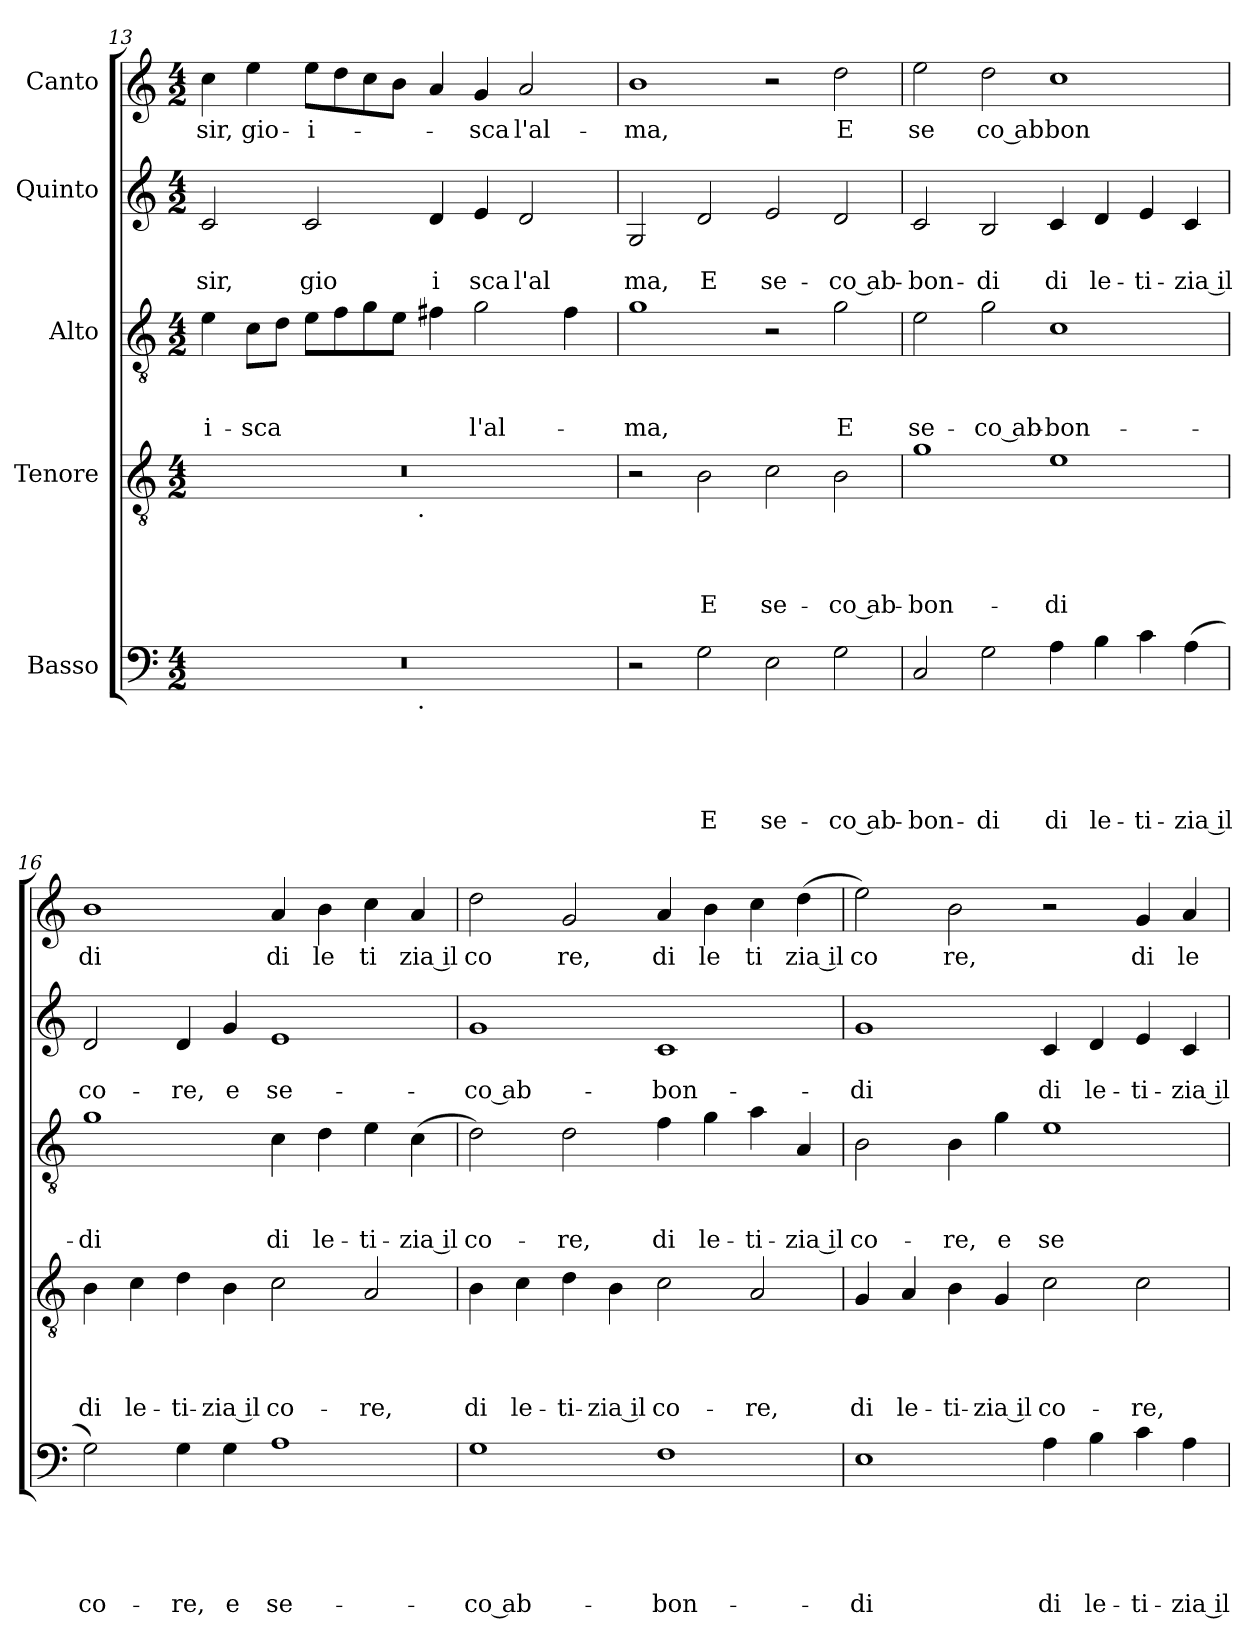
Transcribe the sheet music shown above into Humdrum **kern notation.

**kern	**text	**text	**text	**text	**text	**kern	**text	**text	**text	**text	**kern	**text	**text	**text	**kern	**text	**text	**kern	**text
*part5	*part5	*part5	*part5	*part5	*part5	*part4	*part4	*part4	*part4	*part4	*part3	*part3	*part3	*part3	*part2	*part2	*part2	*part1	*part1
*staff5	*staff5	*staff5	*staff5	*staff5	*staff5	*staff4	*staff4	*staff4	*staff4	*staff4	*staff3	*staff3	*staff3	*staff3	*staff2	*staff2	*staff2	*staff1	*staff1
*I"Basso	*	*	*	*	*	*I"Tenore	*	*	*	*	*I"Alto	*	*	*	*I"Quinto	*	*	*I"Canto	*
*clefF4	*	*	*	*	*	*clefGv2	*	*	*	*	*clefGv2	*	*	*	*clefG2	*	*	*clefG2	*
*k[]	*	*	*	*	*	*k[]	*	*	*	*	*k[]	*	*	*	*k[]	*	*	*k[]	*
*C:	*	*	*	*	*	*C:	*	*	*	*	*C:	*	*	*	*C:	*	*	*C:	*
*M4/2	*	*	*	*	*	*M4/2	*	*	*	*	*M4/2	*	*	*	*M4/2	*	*	*M4/2	*
=13	=13	=13	=13	=13	=13	=13	=13	=13	=13	=13	=13	=13	=13	=13	=13	=13	=13	=13	=13
!	!	!	!	!	!	!	!	!	!	!	!	!	!	!LO:LY:b	!	!	!LO:LY:b	!	!LO:LY:b
*^	*	*	*	*	*	*^	*	*	*	*	*	*	*	*	*	*	*	*	*
0r	2ryy	.	.	.	.	.	0r	2ryy	.	.	.	.	4e\	.	.	-i-	2c/	.	sir,	4cc\	-sir,
!	!	!	!	!	!	!	!	!	!	!	!	!	!	!	!	!LO:LY:b	!	!	!	!	!LO:LY:b
.	.	.	.	.	.	.	.	.	.	.	.	.	8c\L	.	.	-sca	.	.	.	4ee\	gio-
.	.	.	.	.	.	.	.	.	.	.	.	.	8d\J	.	.	.	.	.	.	.	.
!	!	!	!	!	!	!	!	!	!	!	!	!	!	!	!	!	!	!	!LO:LY:b	!	!LO:LY:b:rj
.	4...ryy	.	.	.	.	.	.	4...ryy	.	.	.	.	8e\L	.	.	.	2c/	.	gio	8ee\L	-i-
.	.	.	.	.	.	.	.	.	.	.	.	.	8f\	.	.	.	.	.	.	8dd\	.
.	.	.	.	.	.	.	.	.	.	.	.	.	8g\	.	.	.	.	.	.	8cc\	.
.	.	.	.	.	.	.	.	.	.	.	.	.	8e\J	.	.	.	.	.	.	8b\J	.
!	!	!	!	!	!	!	!	!LO:TX:b:t=.	!	!	!	!	!	!	!	!	!	!	!	!	!
!	!LO:TX:b:t=.	!	!	!	!	!	!	!	!	!	!	!	!	!	!	!	!	!	!	!	!
.	1ryy	.	.	.	.	.	.	1ryy	.	.	.	.	.	.	.	.	.	.	.	.	.
!	!	!	!	!	!	!	!	!	!	!	!	!	!	!	!	!	!	!	!LO:LY:b	!	!
.	.	.	.	.	.	.	.	.	.	.	.	.	4f#X\	.	.	.	4d/	.	i	4a/	.
!	!	!	!	!	!	!	!	!	!	!	!	!	!	!	!	!LO:LY:b	!	!	!LO:LY:b	!	!LO:LY:b
.	.	.	.	.	.	.	.	.	.	.	.	.	2g\	.	.	l'al-	4e/	.	sca	4g/	-sca
!	!	!	!	!	!	!	!	!	!	!	!	!	!	!	!	!	!	!	!LO:LY:b	!	!LO:LY:b
.	.	.	.	.	.	.	.	.	.	.	.	.	.	.	.	.	2d/	.	l'al	2a/	l'al-
.	.	.	.	.	.	.	.	.	.	.	.	.	4f#\	.	.	.	.	.	.	.	.
.	32ryy	.	.	.	.	.	.	32ryy	.	.	.	.	.	.	.	.	.	.	.	.	.
!!LO:LB:g=z
=14	=14	=14	=14	=14	=14	=14	=14	=14	=14	=14	=14	=14	=14	=14	=14	=14	=14	=14	=14	=14	=14
!	!	!	!	!	!	!	!	!	!	!	!	!	!	!	!	!LO:LY:b	!	!	!LO:LY:b	!	!LO:LY:b
*v	*v	*	*	*	*	*	*	*	*	*	*	*	*	*	*	*	*	*	*	*	*
*	*	*	*	*	*	*v	*v	*	*	*	*	*	*	*	*	*	*	*	*	*
2r	.	.	.	.	.	2r	.	.	.	.	1g	.	.	-ma,	2G/	.	ma,	1b	-ma,
!	!	!	!	!	!LO:LY:b	!	!	!	!	!LO:LY:b	!	!	!	!	!	!	!LO:LY:b	!	!
2G\	.	.	.	.	E	2B\	.	.	.	E	.	.	.	.	2d/	.	E	.	.
!	!	!	!	!	!LO:LY:b	!	!	!	!	!LO:LY:b	!	!	!	!	!	!	!LO:LY:b	!	!
2E\	.	.	.	.	se-	2c\	.	.	.	se-	2r	.	.	.	2e/	.	se-	2r	.
!	!	!	!	!	!LO:LY:b:rj	!	!	!	!	!LO:LY:b:rj	!	!	!	!LO:LY:b	!	!	!LO:LY:b:rj	!	!LO:LY:b
2G\	.	.	.	.	-co ab-	2B\	.	.	.	-co ab-	2g\	.	.	E	2d/	.	-co ab-	2dd\	E
=15	=15	=15	=15	=15	=15	=15	=15	=15	=15	=15	=15	=15	=15	=15	=15	=15	=15	=15	=15
!	!	!	!	!	!LO:LY:b	!	!	!	!	!LO:LY:b	!	!	!	!LO:LY:b	!	!	!LO:LY:b	!	!LO:LY:b
2C/	.	.	.	.	-bon-	1g	.	.	.	-bon-	2e\	.	.	se-	2c/	.	-bon-	2ee\	se
!	!	!	!	!	!LO:LY:b	!	!	!	!	!	!	!	!	!LO:LY:b:rj	!	!	!LO:LY:b	!	!LO:LY:b:rj
2G\	.	.	.	.	-di	.	.	.	.	.	2g\	.	.	-co ab-	2B/	.	-di	2dd\	co ab
!	!	!	!	!	!LO:LY:b	!	!	!	!	!LO:LY:b	!	!	!	!LO:LY:b	!	!	!LO:LY:b	!	!LO:LY:b
4A\	.	.	.	.	di	1e	.	.	.	-di	1c	.	.	-bon-	4c/	.	di	1cc	bon
!	!	!	!	!	!LO:LY:b	!	!	!	!	!	!	!	!	!	!	!	!LO:LY:b	!	!
4B\	.	.	.	.	le-	.	.	.	.	.	.	.	.	.	4d/	.	le-	.	.
!	!	!	!	!	!LO:LY:b	!	!	!	!	!	!	!	!	!	!	!	!LO:LY:b	!	!
4c\	.	.	.	.	-ti-	.	.	.	.	.	.	.	.	.	4e/	.	-ti-	.	.
!	!	!	!	!	!LO:LY:b:rj	!	!	!	!	!	!	!	!	!	!	!	!LO:LY:b:rj	!	!
(<4A\	.	.	.	.	-zia il	.	.	.	.	.	.	.	.	.	4c/	.	-zia il	.	.
=16	=16	=16	=16	=16	=16	=16	=16	=16	=16	=16	=16	=16	=16	=16	=16	=16	=16	=16	=16
!	!	!	!	!	!LO:LY:b	!	!	!	!	!LO:LY:b	!	!	!	!LO:LY:b	!	!	!LO:LY:b	!	!LO:LY:b
2G\)	.	.	.	.	co-	4B\	.	.	.	di	1g	.	.	-di	2d/	.	co-	1b	di
!	!	!	!	!	!	!	!	!	!	!LO:LY:b	!	!	!	!	!	!	!	!	!
.	.	.	.	.	.	4c\	.	.	.	le-	.	.	.	.	.	.	.	.	.
!	!	!	!	!	!LO:LY:b	!	!	!	!	!LO:LY:b	!	!	!	!	!	!	!LO:LY:b	!	!
4G\	.	.	.	.	-re,	4d\	.	.	.	-ti-	.	.	.	.	4d/	.	-re,	.	.
!	!	!	!	!	!LO:LY:b	!	!	!	!	!LO:LY:b:rj	!	!	!	!	!	!	!LO:LY:b	!	!
4G\	.	.	.	.	e	4B\	.	.	.	-zia il	.	.	.	.	4g/	.	e	.	.
!	!	!	!	!	!LO:LY:b	!	!	!	!	!LO:LY:b	!	!	!	!LO:LY:b	!	!	!LO:LY:b	!	!LO:LY:b
1A	.	.	.	.	se-	2c\	.	.	.	co-	4c\	.	.	di	1e	.	se-	4a/	di
!	!	!	!	!	!	!	!	!	!	!	!	!	!	!LO:LY:b	!	!	!	!	!LO:LY:b
.	.	.	.	.	.	.	.	.	.	.	4d\	.	.	le-	.	.	.	4b\	le
!	!	!	!	!	!	!	!	!	!	!LO:LY:b	!	!	!	!LO:LY:b	!	!	!	!	!LO:LY:b
.	.	.	.	.	.	2A/	.	.	.	-re,	4e\	.	.	-ti-	.	.	.	4cc\	ti
!	!	!	!	!	!	!	!	!	!	!	!	!	!	!LO:LY:b:rj	!	!	!	!	!LO:LY:b:rj
.	.	.	.	.	.	.	.	.	.	.	(<4c\	.	.	-zia il	.	.	.	4a/	zia il
=17	=17	=17	=17	=17	=17	=17	=17	=17	=17	=17	=17	=17	=17	=17	=17	=17	=17	=17	=17
!	!	!	!	!	!LO:LY:b:rj	!	!	!	!	!LO:LY:b	!	!	!	!LO:LY:b	!	!	!LO:LY:b:rj	!	!LO:LY:b
1G	.	.	.	.	-co ab-	4B\	.	.	.	di	2d\)	.	.	co-	1g	.	-co ab-	2dd\	co
!	!	!	!	!	!	!	!	!	!	!LO:LY:b	!	!	!	!	!	!	!	!	!
.	.	.	.	.	.	4c\	.	.	.	le-	.	.	.	.	.	.	.	.	.
!	!	!	!	!	!	!	!	!	!	!LO:LY:b	!	!	!	!LO:LY:b	!	!	!	!	!LO:LY:b
.	.	.	.	.	.	4d\	.	.	.	-ti-	2d\	.	.	-re,	.	.	.	2g/	re,
!	!	!	!	!	!	!	!	!	!	!LO:LY:b:rj	!	!	!	!	!	!	!	!	!
.	.	.	.	.	.	4B\	.	.	.	-zia il	.	.	.	.	.	.	.	.	.
!	!	!	!	!	!LO:LY:b	!	!	!	!	!LO:LY:b	!	!	!	!LO:LY:b	!	!	!LO:LY:b	!	!LO:LY:b
1F	.	.	.	.	-bon-	2c\	.	.	.	co-	4f\	.	.	di	1c	.	-bon-	4a/	di
!	!	!	!	!	!	!	!	!	!	!	!	!	!	!LO:LY:b	!	!	!	!	!LO:LY:b
.	.	.	.	.	.	.	.	.	.	.	4g\	.	.	le-	.	.	.	4b\	le
!	!	!	!	!	!	!	!	!	!	!LO:LY:b	!	!	!	!LO:LY:b	!	!	!	!	!LO:LY:b
.	.	.	.	.	.	2A/	.	.	.	-re,	4a\	.	.	-ti-	.	.	.	4cc\	ti
!	!	!	!	!	!	!	!	!	!	!	!	!	!	!LO:LY:b:rj	!	!	!	!	!LO:LY:b:rj
.	.	.	.	.	.	.	.	.	.	.	4A/	.	.	-zia il	.	.	.	(<4dd\	zia il
=18	=18	=18	=18	=18	=18	=18	=18	=18	=18	=18	=18	=18	=18	=18	=18	=18	=18	=18	=18
!	!	!	!	!	!LO:LY:b	!	!	!	!	!LO:LY:b	!	!	!	!LO:LY:b	!	!	!LO:LY:b	!	!LO:LY:b
1E	.	.	.	.	-di	4G/	.	.	.	di	2B\	.	.	co-	1g	.	-di	2ee\)	co
!	!	!	!	!	!	!	!	!	!	!LO:LY:b	!	!	!	!	!	!	!	!	!
.	.	.	.	.	.	4A/	.	.	.	le-	.	.	.	.	.	.	.	.	.
!	!	!	!	!	!	!	!	!	!	!LO:LY:b	!	!	!	!LO:LY:b	!	!	!	!	!LO:LY:b
.	.	.	.	.	.	4B\	.	.	.	-ti-	4B\	.	.	-re,	.	.	.	2b\	re,
!	!	!	!	!	!	!	!	!	!	!LO:LY:b:rj	!	!	!	!LO:LY:b	!	!	!	!	!
.	.	.	.	.	.	4G/	.	.	.	-zia il	4g\	.	.	e	.	.	.	.	.
!	!	!	!	!	!LO:LY:b	!	!	!	!	!LO:LY:b	!	!	!	!LO:LY:b	!	!	!LO:LY:b	!	!
4A\	.	.	.	.	di	2c\	.	.	.	co-	1e	.	.	se-	4c/	.	di	2r	.
!	!	!	!	!	!LO:LY:b	!	!	!	!	!	!	!	!	!	!	!	!LO:LY:b	!	!
4B\	.	.	.	.	le-	.	.	.	.	.	.	.	.	.	4d/	.	le-	.	.
!	!	!	!	!	!LO:LY:b	!	!	!	!	!LO:LY:b	!	!	!	!	!	!	!LO:LY:b	!	!LO:LY:b
4c\	.	.	.	.	-ti-	2c\	.	.	.	-re,	.	.	.	.	4e/	.	-ti-	4g/	di
!	!	!	!	!	!LO:LY:b:rj	!	!	!	!	!	!	!	!	!	!	!	!LO:LY:b:rj	!	!LO:LY:b
4A\	.	.	.	.	-zia il	.	.	.	.	.	.	.	.	.	4c/	.	-zia il	4a/	le
=	=	=	=	=	=	=	=	=	=	=	=	=	=	=	=	=	=	=	=
*-	*-	*-	*-	*-	*-	*-	*-	*-	*-	*-	*-	*-	*-	*-	*-	*-	*-	*-	*-
